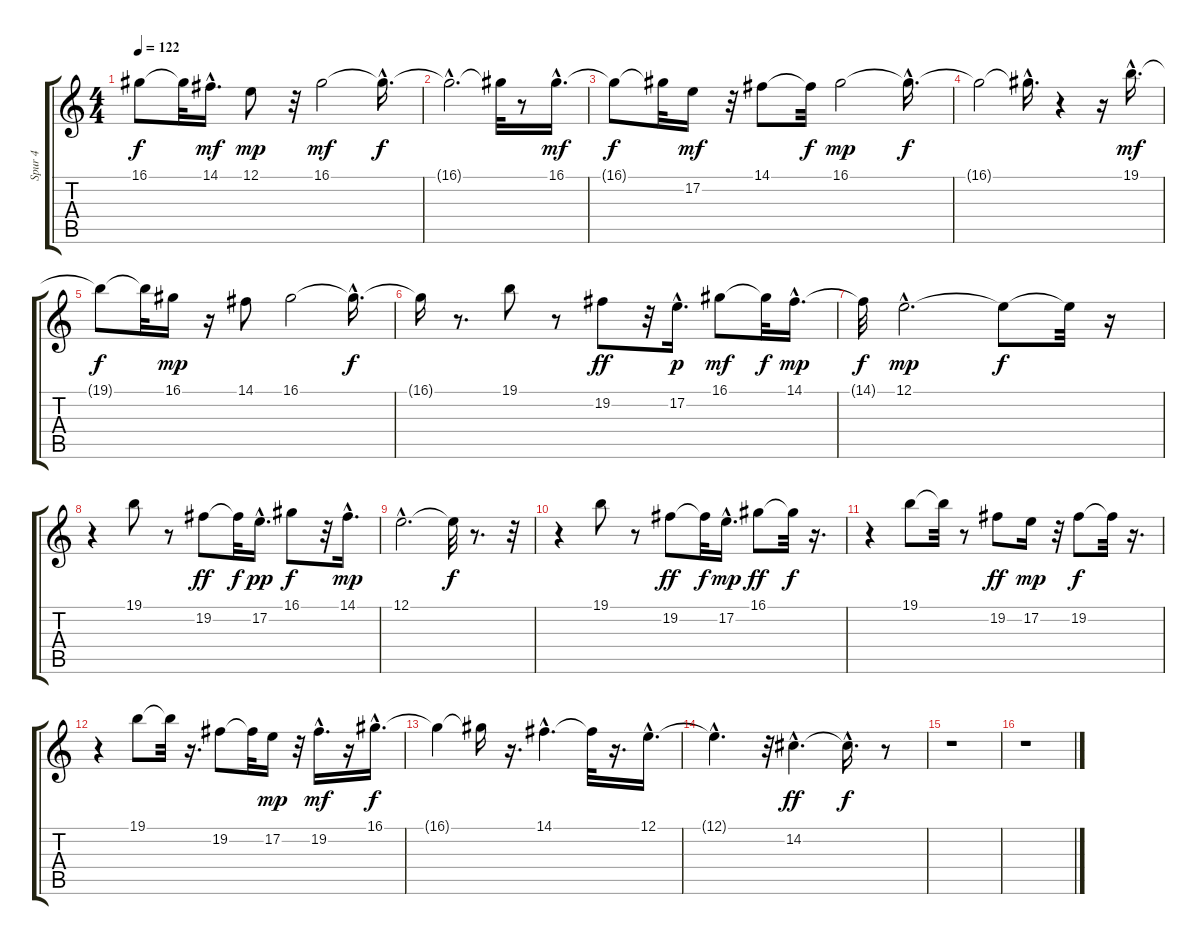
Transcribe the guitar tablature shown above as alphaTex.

\track ("Spur 4" "Spur 4") {instrument lead3calliope}
\staff {score tabs}
\tuning (E4 B3 G3 D3 A2 E2) {hide}
\ts (4 4)
\tempo 122
\clef g2
\ks c
16.1{t}.8{dy f} 16.1{t}.32 14.1{hac}.16{d dy mf} 12.1.8{dy mp} r.32 16.1.2{dy mf} 16.1{hac t}.16{d dy f} |
16.1{hac t}.2{d} 16.1{t}.32 r.8 16.1{hac}.16{d dy mf} |
16.1{t}.8{dy f} 16.1{t}.32 17.2.16{dy mf} r.32 14.1.8 14.1{t}.32{dy f} 16.1.2{dy mp} 16.1{hac t}.16{d dy f} |
16.1{t}.2 16.1{hac t}.16{d} r.4 r.16 19.1{hac}.16{d dy mf} |
19.1{t}.8{dy f} 19.1{t}.32 16.1.16{dy mp} r.16 14.1.8 16.1.2 16.1{hac t}.16{d dy f} |
16.1{t}.16 r.8{d} 19.1.8 r.8 19.2.8{dy ff} r.32 17.2{hac}.16{d dy p} 16.1.8{dy mf} 16.1{t}.32{dy f} 14.1{hac}.16{d dy mp} |
14.1{t}.32{dy f} 12.1{hac}.2{d dy mp} 12.1{t}.8{dy f} 12.1{t}.32 r.16 |
r.4 19.1.8 r.8 19.2.8{dy ff} 19.2{t}.32{dy f} 17.2{hac}.16{d dy pp} 16.1.8{dy f} r.32 14.1{hac}.16{d dy mp} |
12.1{hac}.2{d} 12.1{t}.32{dy f} r.8{d} r.32 |
r.4 19.1.8 r.8 19.2.8{dy ff} 19.2{t}.32{dy f} 17.2{hac}.16{d dy mp} 16.1.8{dy ff} 16.1{t}.32{dy f} r.16{d} |
r.4 19.1.8 19.1{t}.32 r.8 19.2.8{dy ff} 17.2.16{dy mp} r.32 19.2.8{dy f} 19.2{t}.32 r.16{d} |
r.4 19.1.8 19.1{t}.32 r.16{d} 19.2.8 19.2{t}.32 17.2.16{dy mp} r.32 19.2{hac}.16{d dy mf} r.16 16.1{hac}.16{d dy f} |
16.1{t}.4 16.1{t}.16 r.16{d} 14.1{hac}.4{d} 14.1{t}.32 r.16{d} 12.1{hac}.16{d} |
12.1{hac t}.4{d} r.32 14.2{hac}.4{d dy ff} 14.2{hac t}.16{d dy f} r.8 |
r.1 |
r.1
